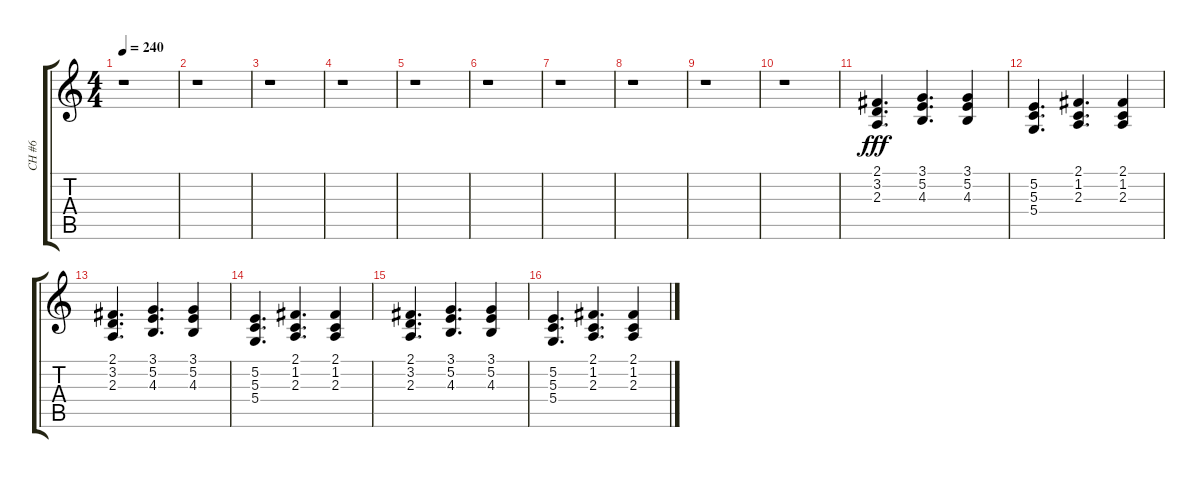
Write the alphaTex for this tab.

\track ("CH #6" "CH #6") {instrument brightacousticpiano}
\staff {score tabs}
\tuning (E4 B3 G3 D3 A2 E2) {hide}
\ts (4 4)
\tempo 240
\clef g2
\ks c
r.1{dy f} |
r.1 |
r.1 |
r.1 |
r.1 |
r.1 |
r.1 |
r.1 |
r.1 |
r.1 |
(2.1 3.2 2.3).4{d dy fff} (3.1 5.2 4.3).4{d} (3.1 5.2 4.3).4 |
(5.2 5.3 5.4).4{d} (2.1 1.2 2.3).4{d} (2.1 1.2 2.3).4 |
(2.1 3.2 2.3).4{d} (3.1 5.2 4.3).4{d} (3.1 5.2 4.3).4 |
(5.2 5.3 5.4).4{d} (2.1 1.2 2.3).4{d} (2.1 1.2 2.3).4 |
(2.1 3.2 2.3).4{d} (3.1 5.2 4.3).4{d} (3.1 5.2 4.3).4 |
(5.2 5.3 5.4).4{d} (2.1 1.2 2.3).4{d} (2.1 1.2 2.3).4
